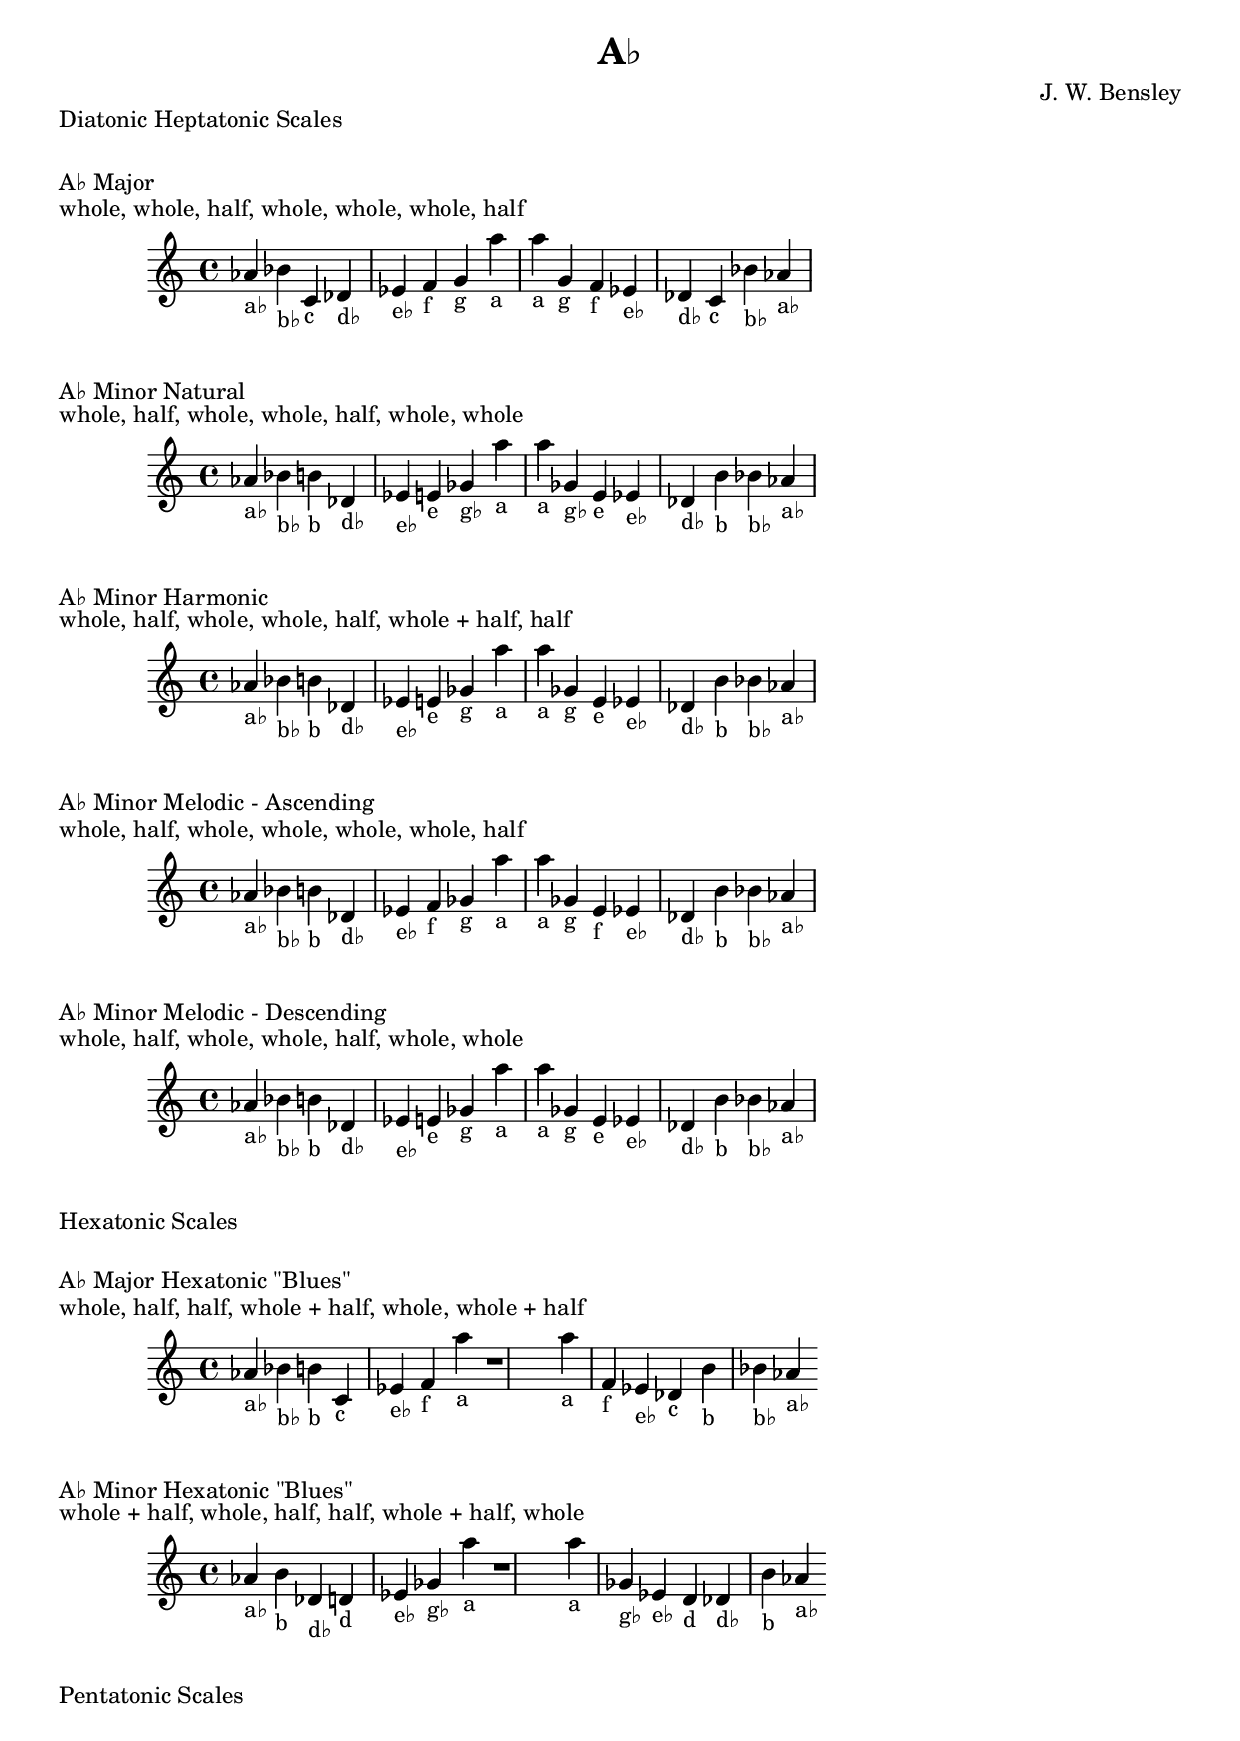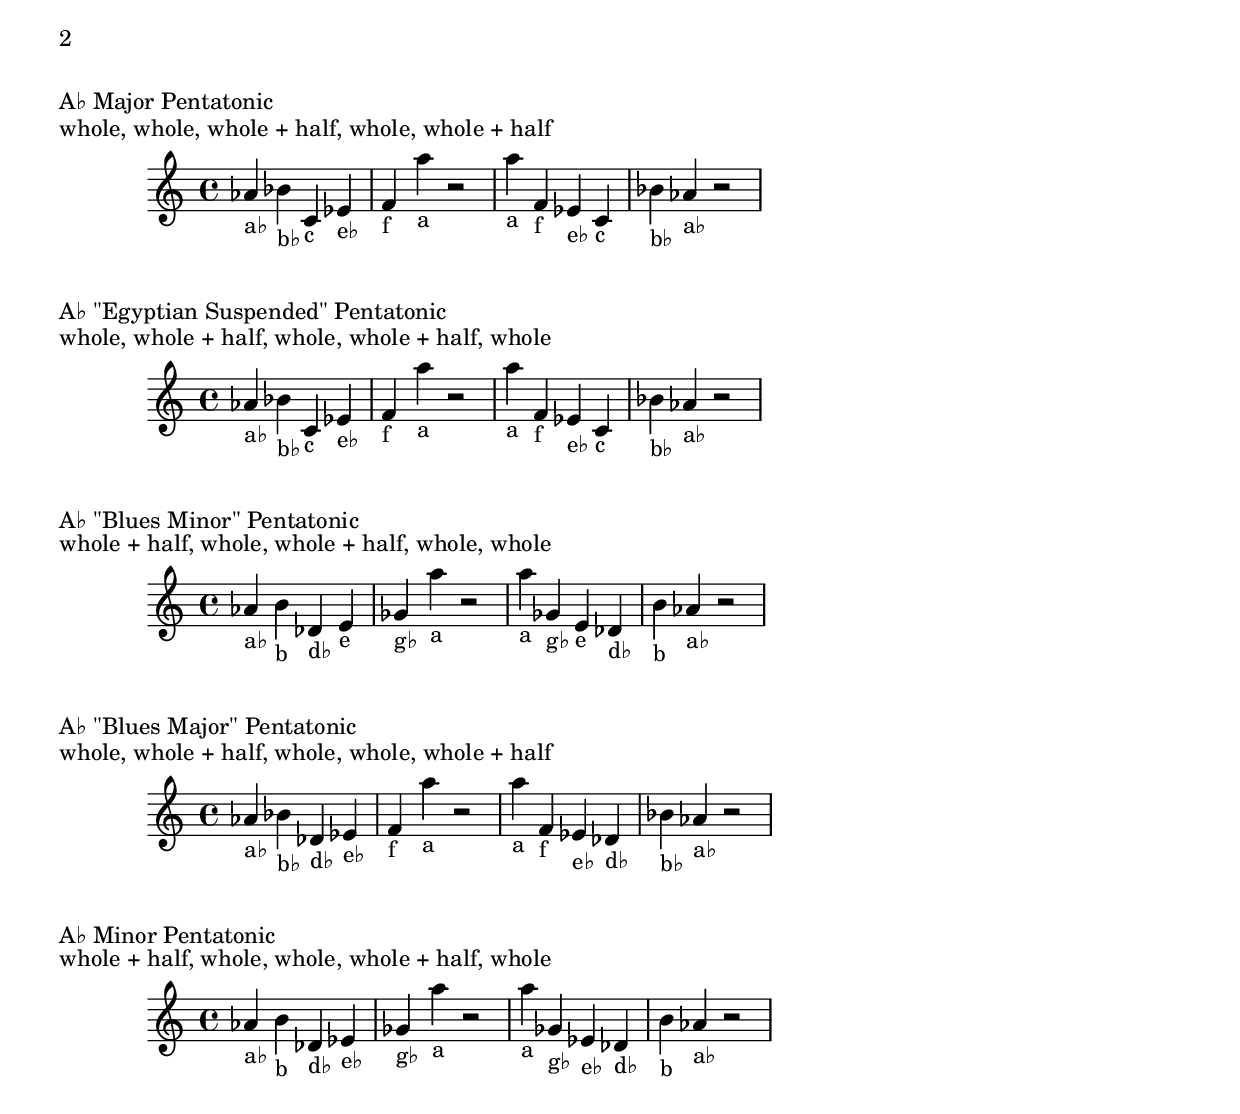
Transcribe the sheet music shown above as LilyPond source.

\version "2.18.2"
\language "english"

\header {
  title = "A♭"
  composer = "J. W. Bensley"
}\markup { "Diatonic Heptatonic Scales" }
\markup { \vspace #1 }

\markup { "A♭ Major" }
\markup { "whole, whole, half, whole, whole, whole, half" }
\score {
  \new PianoStaff {
    \clef "treble"
    aflat'4-"a♭"
    bflat'-"b♭"
    c'-"c"
    dflat'-"d♭"
    eflat'-"e♭"
    f'-"f"
    g'-"g"
    a''-"a" |
    a''-"a"
    g'-"g"
    f'-"f"
    eflat'-"e♭"
    dflat'-"d♭"
    c'-"c"
    bflat'-"b♭"
    aflat'4-"a♭"
  }
}

\markup { "A♭ Minor Natural" }
\markup { "whole, half, whole, whole, half, whole, whole" }
\score {
  \new PianoStaff {
    \clef "treble"
    aflat'4-"a♭"
    bflat'-"b♭"
    b'-"b"
    dflat'-"d♭"
    eflat'-"e♭"
    e'-"e"
    gflat'-"g♭"
    a''-"a" |
    a''-"a"
    gflat'-"g♭"
    e'-"e"
    eflat'-"e♭"
    dflat'-"d♭"
    b'-"b"
    bflat'-"b♭"
    aflat'4-"a♭"
  }
}


\markup { "A♭ Minor Harmonic" }
\markup { "whole, half, whole, whole, half, whole + half, half" }
\score {
  \new PianoStaff {
    \clef "treble"
    aflat'4-"a♭"
    bflat'-"b♭"
    b'-"b"
    dflat'-"d♭"
    eflat'-"e♭"
    e'-"e"
    gflat'-"g"
    a''-"a" |
    a''-"a"
    gflat'-"g"
    e'-"e"
    eflat'-"e♭"
    dflat'-"d♭"
    b'-"b"
    bflat'-"b♭"
    aflat'4-"a♭"
  }
}

\markup { "A♭ Minor Melodic - Ascending" }
\markup { "whole, half, whole, whole, whole, whole, half" }
\score {
  \new PianoStaff {
    \clef "treble"
    aflat'4-"a♭"
    bflat'-"b♭"
    b'-"b"
    dflat'-"d♭"
    eflat'-"e♭"
    f'-"f"
    gflat'-"g"
    a''-"a" |
    a''-"a"
    gflat'-"g"
    e'-"f"
    eflat'-"e♭"
    dflat'-"d♭"
    b'-"b"
    bflat'-"b♭"
    aflat'4-"a♭"
  }
}

\markup { "A♭ Minor Melodic - Descending" }
\markup { "whole, half, whole, whole, half, whole, whole" }
\score {
  \new PianoStaff {
    \clef "treble"
    aflat'4-"a♭"
    bflat'-"b♭"
    b'-"b"
    dflat'-"d♭"
    eflat'-"e♭"
    e'-"e"
    gflat'-"g"
    a''-"a" |
    a''-"a"
    gflat'-"g"
    e'-"e"
    eflat'-"e♭"
    dflat'-"d♭"
    b'-"b"
    bflat'-"b♭"
    aflat'4-"a♭"
  }
}\markup { "Hexatonic Scales" }
\markup { \vspace #1 }

\markup { "A♭ Major Hexatonic \"Blues\"" }
\markup { "whole, half, half, whole + half, whole, whole + half" }
\score {
  \new PianoStaff {
    \clef "treble"
    aflat'4-"a♭"
    bflat'-"b♭"
    b'-"b"
    c'-"c"
    eflat'-"e♭"
    f'-"f"
    a''-"a" 
    r1 |
    a''4-"a"
    f'-"f"
    eflat'-"e♭"
    dflat'-"c"
    b'-"b"
    bflat'-"b♭"
    aflat'-"a♭"
  }
}

\markup { "A♭ Minor Hexatonic \"Blues\"" }
\markup { "whole + half, whole, half, half, whole + half, whole" }
\score {
  \new PianoStaff {
    \clef "treble"
    aflat'4-"a♭"
    b'-"b"
    dflat'-"d♭"
    d'-"d"
    eflat'-"e♭"
    gflat'-"g♭"
    a''-"a"
    r1 |
    a''4-"a"
    gflat'-"g♭"
    eflat'-"e♭"
    d'-"d"
    dflat'-"d♭"
    b'-"b"
    aflat'-"a♭"
  }
}\markup { "Pentatonic Scales" }
\markup { \vspace #1 }

\markup { "A♭ Major Pentatonic" }
\markup { "whole, whole, whole + half, whole, whole + half" }
\score {
  \new PianoStaff {
    \clef "treble"
    aflat'4-"a♭"
    bflat'-"b♭"
    c'-"c"
    eflat'-"e♭"
    f'-"f"
    a''-"a"
    r2 |
    a''4-"a"
    f'-"f"
    eflat'-"e♭"
    c'-"c"
    bflat'-"b♭"
    aflat'-"a♭"
    r2
  }
}

\markup { "A♭ \"Egyptian Suspended\" Pentatonic" }
\markup { "whole, whole + half, whole, whole + half, whole" }
\score {
  \new PianoStaff {
    \clef "treble"
    aflat'4-"a♭"
    bflat'-"b♭"
    c'-"c"
    eflat'-"e♭"
    f'-"f"
    a''-"a"
    r2 |
    a''4-"a"
    f'-"f"
    eflat'-"e♭"
    c'-"c"
    bflat'-"b♭"
    aflat'-"a♭"
    r2
  }
}

\markup { "A♭ \"Blues Minor\" Pentatonic" }
\markup { "whole + half, whole, whole + half, whole, whole" }
\score {
  \new PianoStaff {
    \clef "treble"
    aflat'4-"a♭"
    b'-"b"
    dflat'-"d♭"
    e'-"e"
    gflat'-"g♭"
    a''4-"a"
    r2 |
    a''4-"a"
    gflat'-"g♭"
    e'-"e"
    dflat'-"d♭"
    b'-"b"
    aflat'-"a♭"
    r2
  }
}

\markup { "A♭ \"Blues Major\" Pentatonic" }
\markup { "whole, whole + half, whole, whole, whole + half" }
\score {
  \new PianoStaff {
    \clef "treble"
    aflat'4-"a♭"
    bflat'-"b♭"
    dflat'-"d♭"
    eflat'-"e♭"
    f'-"f"
    a''-"a"
    r2 |
    a''4-"a"
    f'-"f"
    eflat'-"e♭"
    dflat'-"d♭"
    bflat'-"b♭"
    aflat'-"a♭"
    r2
  }
}

\markup { "A♭ Minor Pentatonic" }
\markup { "whole + half, whole, whole, whole + half, whole" }
\score {
  \new PianoStaff {
    \clef "treble"
    aflat'4-"a♭"
    b'-"b"
    dflat'-"d♭"
    eflat'-"e♭"
    gflat'-"g♭"
    a''-"a"
    r2 |
    a''4-"a"
    gflat'-"g♭"
    eflat'-"e♭"
    dflat'-"d♭"
    b'-"b"
    aflat'-"a♭"
    r2
  }
}